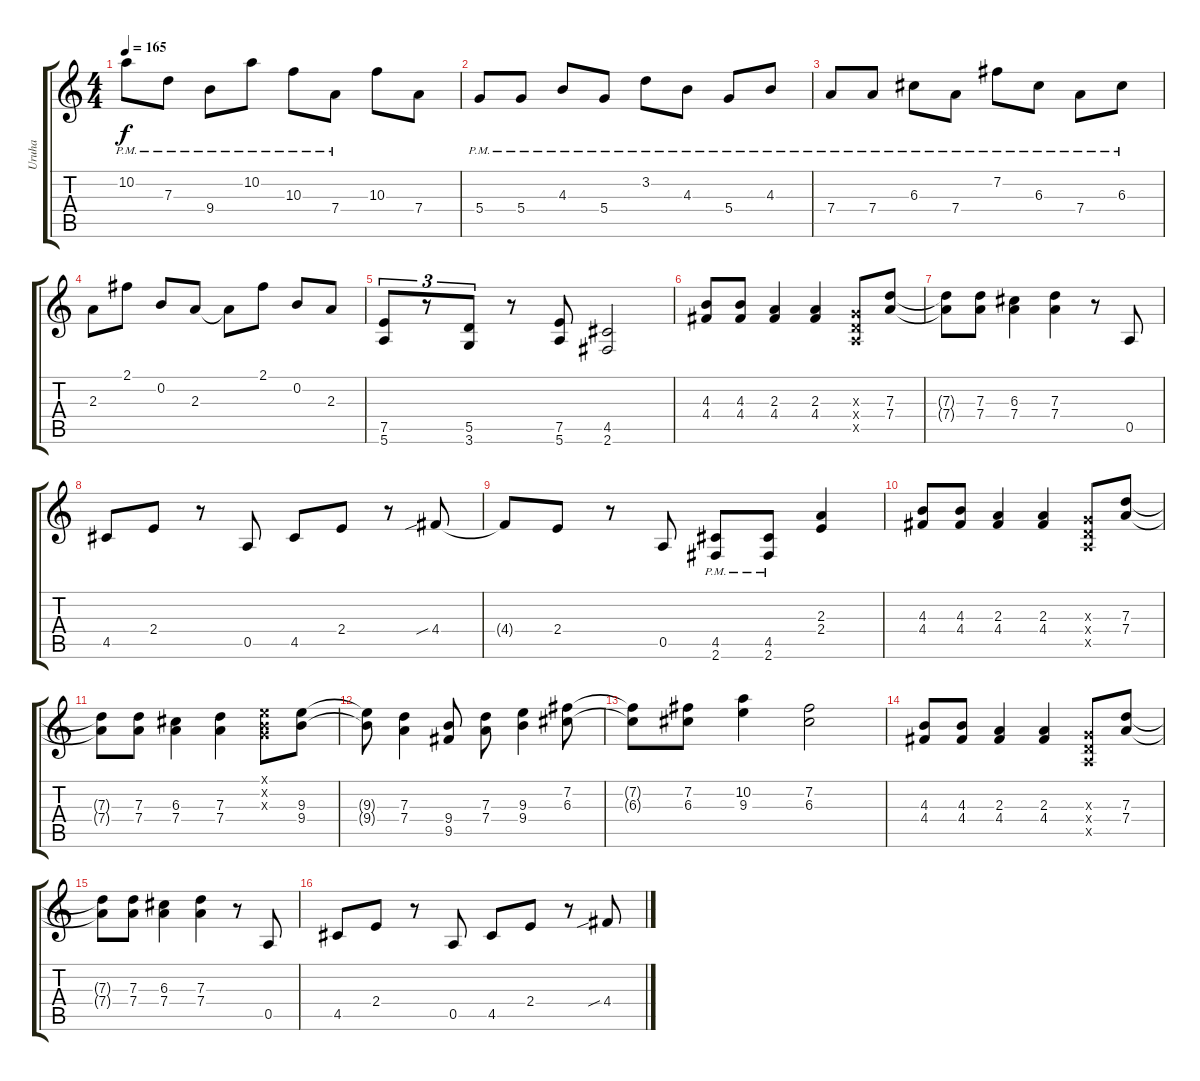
\track ("Uruha" "Uruha") {instrument distortionguitar}
\staff {score tabs}
\tuning (E4 B3 G3 D3 A2 E2) {hide}
\ts (4 4)
\tempo 165
\clef g2
\ks c
10.2{pm}.8{dy f} 7.3{pm}.8 9.4{pm}.8 10.2{pm}.8 10.3{pm}.8 7.4{pm}.8 10.3.8 7.4.8 |
5.4{pm}.8 5.4{pm}.8 4.3{pm}.8 5.4{pm}.8 3.2{pm}.8 4.3{pm}.8 5.4{pm}.8 4.3{pm}.8 |
7.4{pm}.8 7.4{pm}.8 6.3{pm}.8 7.4{pm}.8 7.2{pm}.8 6.3{pm}.8 7.4{pm}.8 6.3{pm}.8 |
2.3.8 2.1.8 0.2.8 2.3.8 2.3{t}.8 2.1.8 0.2.8 2.3.8 |
(7.5 5.6).8{tu (3 2)} r.8{tu (3 2)} (5.5 3.6).8{tu (3 2)} r.8 (7.5 5.6).8 (4.5 2.6).2 |
(4.3 4.4).8 (4.3 4.4).8 (2.3 4.4).4 (2.3 4.4).4 (0.3{x} 0.4{x} 0.5{x}).8 (7.3 7.4).8 |
(7.3{t} 7.4{t}).8 (7.3 7.4).8 (6.3 7.4).4 (7.3 7.4).4 r.8 0.5.8 |
4.5.8 2.4.8 r.8 0.5.8 4.5.8 2.4.8 r.8 4.4{sib}.8 |
4.4{t}.8 2.4.8 r.8 0.5.8 (4.5{pm} 2.6{pm}).8 (4.5{pm} 2.6{pm}).8 (2.3 2.4).4 |
(4.3 4.4).8 (4.3 4.4).8 (2.3 4.4).4 (2.3 4.4).4 (0.3{x} 0.4{x} 0.5{x}).8 (7.3 7.4).8 |
(7.3{t} 7.4{t}).8 (7.3 7.4).8 (6.3 7.4).4 (7.3 7.4).4 (0.1{x} 0.2{x} 0.3{x}).8 (9.3 9.4).8 |
(9.3{t} 9.4{t}).8 (7.3 7.4).4 (9.4 9.5).8 (7.3 7.4).8 (9.3 9.4).4 (7.2 6.3).8 |
(7.2{t} 6.3{t}).8 (7.2 6.3).8 (10.2 9.3).4 (7.2 6.3).2 |
(4.3 4.4).8 (4.3 4.4).8 (2.3 4.4).4 (2.3 4.4).4 (0.3{x} 0.4{x} 0.5{x}).8 (7.3 7.4).8 |
(7.3{t} 7.4{t}).8 (7.3 7.4).8 (6.3 7.4).4 (7.3 7.4).4 r.8 0.5.8 |
4.5.8 2.4.8 r.8 0.5.8 4.5.8 2.4.8 r.8 4.4{sib}.8
